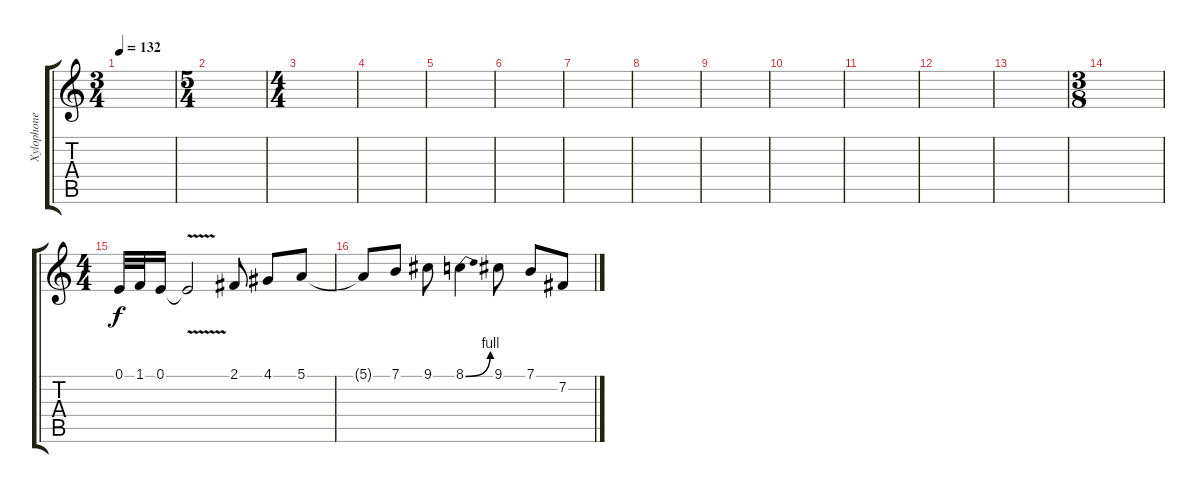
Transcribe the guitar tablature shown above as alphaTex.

\track ("Xylophone" "Xylophone") {instrument xylophone}
\staff {score tabs}
\tuning (E4 B3 G3 D3 A2 E2) {hide}
\ts (3 4)
\tempo 132
\clef g2
\ks c
|
\ts (5 4)
|
\ts (4 4)
|
|
|
|
|
|
|
|
|
|
|
\ts (3 8)
|
\ts (4 4)
0.1.32{instrument distortionguitar} 1.1.32 0.1.16 0.1{v t}.2 2.1.8 4.1.8 5.1.8 |
5.1{t}.8 7.1.8 9.1.8 8.1{be (bend 0 0 60 4)}.4 9.1.8 7.1.8 7.2.8
